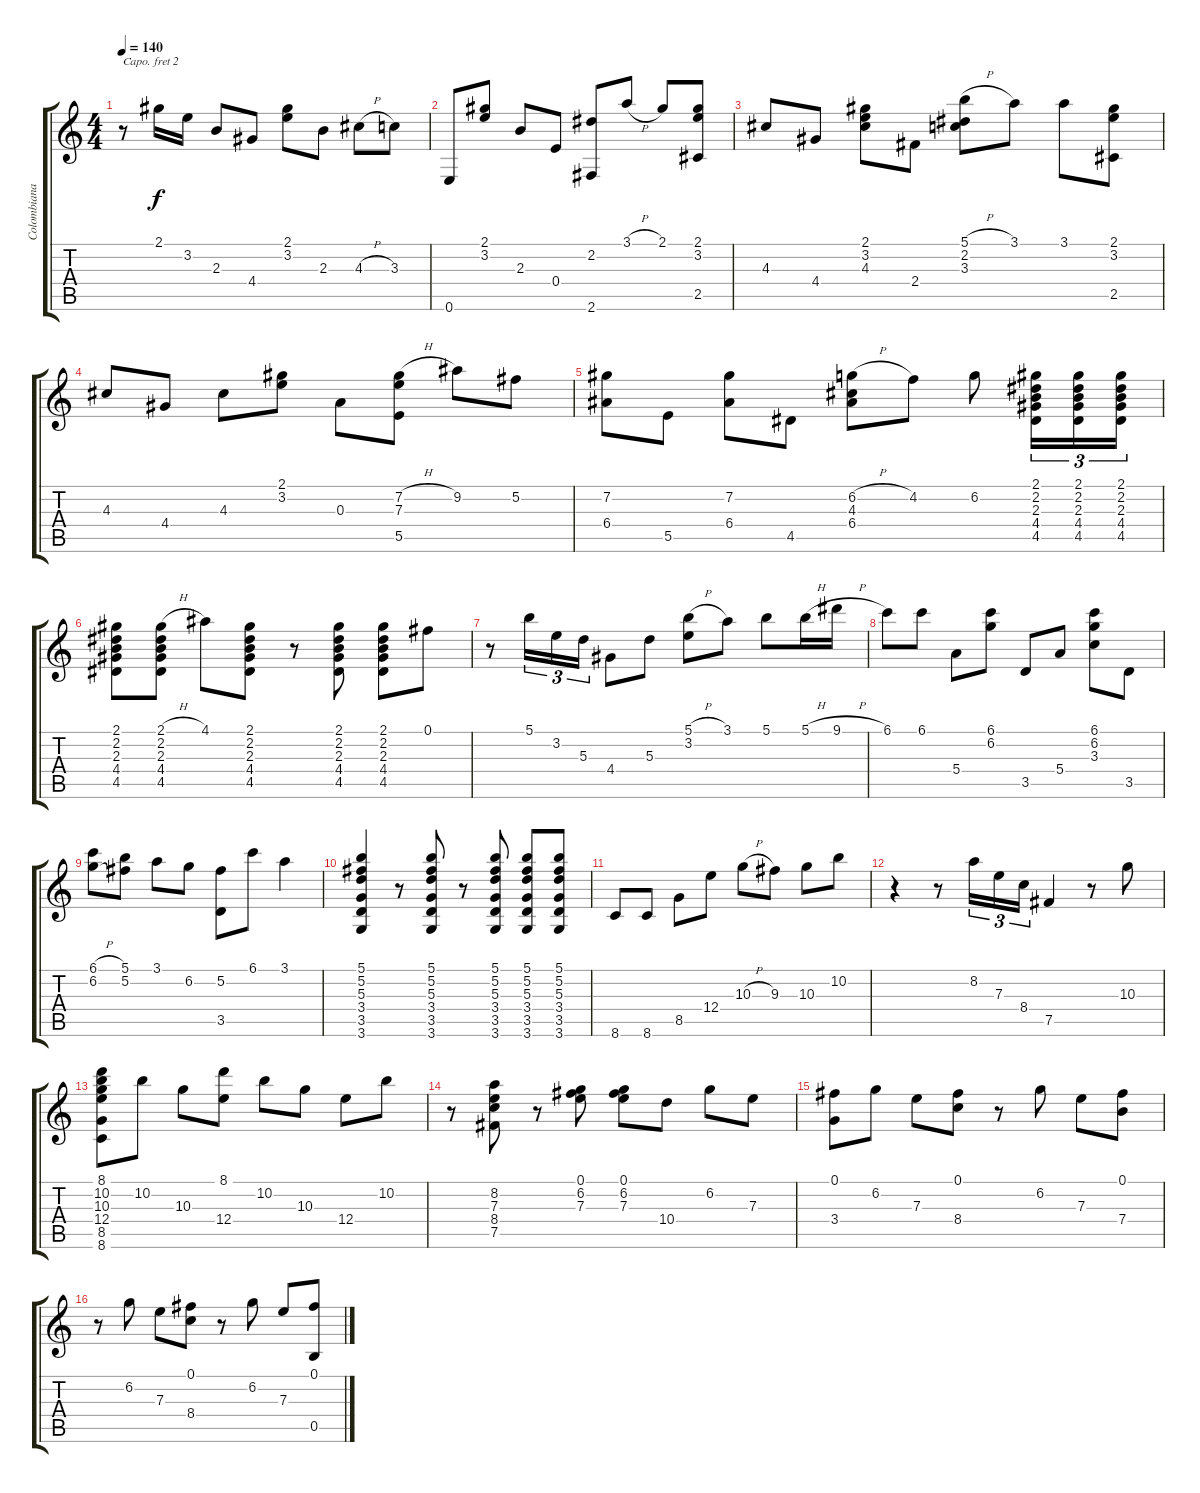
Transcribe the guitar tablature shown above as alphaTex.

\track ("Colombiana" "Colombiana") {instrument acousticguitarnylon}
\staff {score tabs}
\capo 2
\tuning (E4 B3 G3 D3 A2 D2) {hide}
\ts (4 4)
\tempo 140
\clef g2
\ks c
r.8{dy f} 2.1.16 3.2.16 2.3.8 4.4.8 (2.1 3.2).8 2.3.8 4.3{h}.8 3.3.8 |
0.6.8 (2.1 3.2).8 2.3.8 0.4.8 (2.2 2.6).8 3.1{h}.8 2.1.8 (2.1 3.2 2.5).8 |
4.3.8 4.4.8 (2.1 3.2 4.3).8 2.4.8 (5.1{h} 2.2 3.3).8 3.1.8 3.1.8 (2.1 3.2 2.5).8 |
4.3.8 4.4.8 4.3.8 (2.1 3.2).8 0.3.8 (7.2{h} 7.3 5.5).8 9.2.8 5.2.8 |
(7.2 6.4).8 5.5.8 (7.2 6.4).8 4.5.8 (6.2{h} 4.3 6.4).8 4.2.8 6.2.8 (2.1 2.2 2.3 4.4 4.5).16{tu (3 2)} (2.1 2.2 2.3 4.4 4.5).16{tu (3 2)} (2.1 2.2 2.3 4.4 4.5).16{tu (3 2)} |
(2.1 2.2 2.3 4.4 4.5).8 (2.1{h} 2.2 2.3 4.4 4.5).8 4.1.8 (2.1 2.2 2.3 4.4 4.5).8 r.8 (2.1 2.2 2.3 4.4 4.5).8 (2.1 2.2 2.3 4.4 4.5).8 0.1.8 |
r.8 5.1.16{tu (3 2)} 3.2.16{tu (3 2)} 5.3.16{tu (3 2)} 4.4.8 5.3.8 (5.1{h} 3.2).8 3.1.8 5.1.8 5.1{h}.16 9.1{h}.16 |
6.1.8 6.1.8 5.4.8 (6.1 6.2).8 3.5.8 5.4.8 (6.1 6.2 3.3).8 3.5.8 |
(6.1{h} 6.2{h}).8 (5.1 5.2).8 3.1.8 6.2.8 (5.2 3.5).8 6.1.8 3.1.4 |
(5.1 5.2 5.3 3.4 3.5 3.6).4 r.8 (5.1 5.2 5.3 3.4 3.5 3.6).8 r.8 (5.1 5.2 5.3 3.4 3.5 3.6).8 (5.1 5.2 5.3 3.4 3.5 3.6).8 (5.1 5.2 5.3 3.4 3.5 3.6).8 |
8.6.8 8.6.8 8.5.8 12.4.8 10.3{h}.8 9.3.8 10.3.8 10.2.8 |
r.4 r.8 8.2.16{tu (3 2)} 7.3.16{tu (3 2)} 8.4.16{tu (3 2)} 7.5.4 r.8 10.3.8 |
(8.1 10.2 10.3 12.4 8.5 8.6).8 10.2.8 10.3.8 (8.1 12.4).8 10.2.8 10.3.8 12.4.8 10.2.8 |
r.8 (8.2 7.3 8.4 7.5).8 r.8 (0.1 6.2 7.3).8 (0.1 6.2 7.3).8 10.4.8 6.2.8 7.3.8 |
(0.1 3.4).8 6.2.8 7.3.8 (0.1 8.4).8 r.8 6.2.8 7.3.8 (0.1 7.4).8 |
r.8 6.2.8 7.3.8 (0.1 8.4).8 r.8 6.2.8 7.3.8 (0.1 0.5).8
